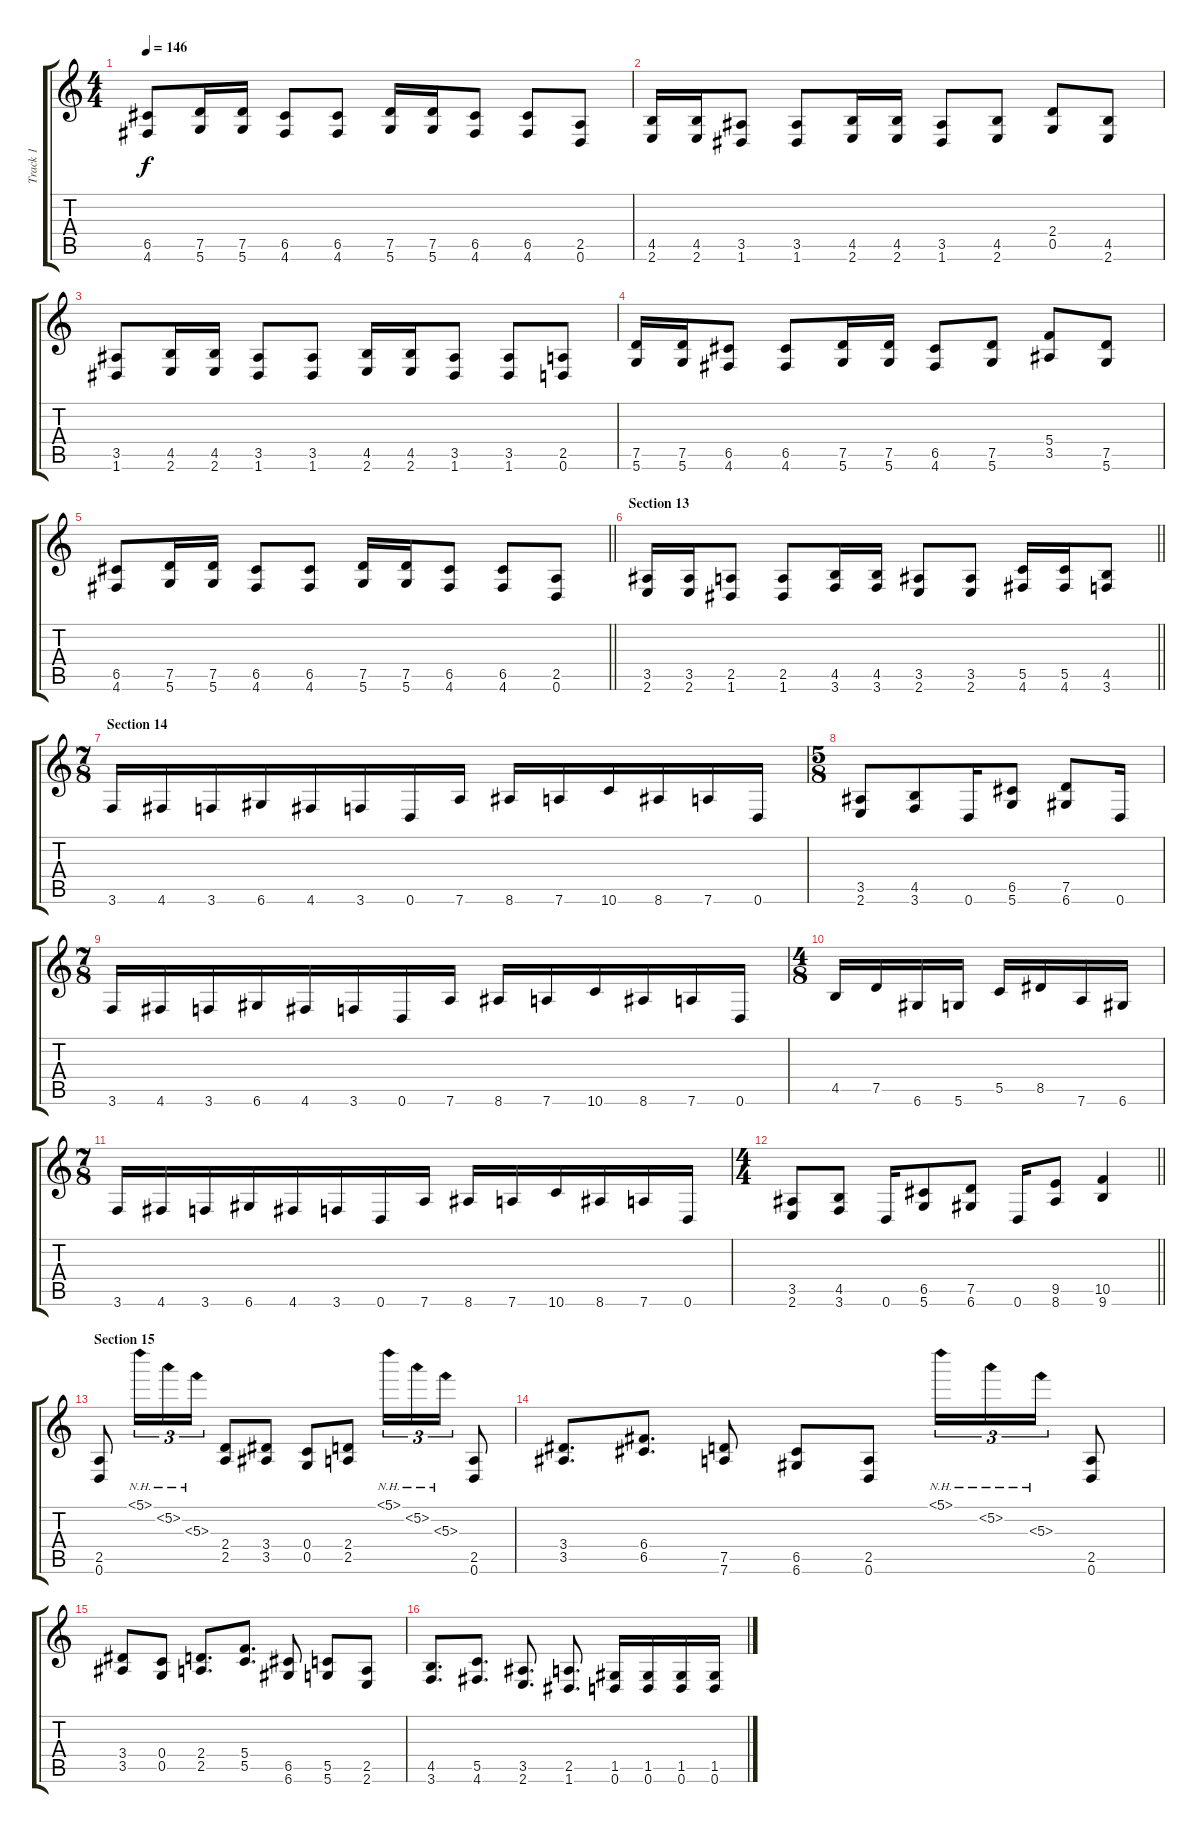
\track ("Track 1" "Track 1") {instrument distortionguitar}
\staff {score tabs}
\tuning (D4 A3 F3 C3 G2 D2) {hide}
\ts (4 4)
\tempo 146
\clef g2
\ks c
(6.5 4.6).8{dy f} (7.5 5.6).16 (7.5 5.6).16 (6.5 4.6).8 (6.5 4.6).8 (7.5 5.6).16 (7.5 5.6).16 (6.5 4.6).8 (6.5 4.6).8 (2.5 0.6).8 |
(4.5 2.6).16 (4.5 2.6).16 (3.5 1.6).8 (3.5 1.6).8 (4.5 2.6).16 (4.5 2.6).16 (3.5 1.6).8 (4.5 2.6).8 (2.4 0.5).8 (4.5 2.6).8 |
(3.5 1.6).8 (4.5 2.6).16 (4.5 2.6).16 (3.5 1.6).8 (3.5 1.6).8 (4.5 2.6).16 (4.5 2.6).16 (3.5 1.6).8 (3.5 1.6).8 (2.5 0.6).8 |
(7.5 5.6).16 (7.5 5.6).16 (6.5 4.6).8 (6.5 4.6).8 (7.5 5.6).16 (7.5 5.6).16 (6.5 4.6).8 (7.5 5.6).8 (5.4 3.5).8 (7.5 5.6).8 |
\barLineRight lightlight
(6.5 4.6).8 (7.5 5.6).16 (7.5 5.6).16 (6.5 4.6).8 (6.5 4.6).8 (7.5 5.6).16 (7.5 5.6).16 (6.5 4.6).8 (6.5 4.6).8 (2.5 0.6).8 |
\section ("" "Section 13")
\barLineRight lightlight
(3.5 2.6).16 (3.5 2.6).16 (2.5 1.6).8 (2.5 1.6).8 (4.5 3.6).16 (4.5 3.6).16 (3.5 2.6).8 (3.5 2.6).8 (5.5 4.6).16 (5.5 4.6).16 (4.5 3.6).8 |
\ts (7 8)
\section ("" "Section 14")
3.6.16 4.6.16 3.6.16 6.6.16 4.6.16 3.6.16 0.6.16 7.6.16 8.6.16 7.6.16 10.6.16 8.6.16 7.6.16 0.6.16 |
\ts (5 8)
(3.5 2.6).8 (4.5 3.6).8 0.6.16 (6.5 5.6).8 (7.5 6.6).8 0.6.16 |
\ts (7 8)
3.6.16 4.6.16 3.6.16 6.6.16 4.6.16 3.6.16 0.6.16 7.6.16 8.6.16 7.6.16 10.6.16 8.6.16 7.6.16 0.6.16 |
\ts (4 8)
4.5.16 7.5.16 6.6.16 5.6.16 5.5.16 8.5.16 7.6.16 6.6.16 |
\ts (7 8)
3.6.16 4.6.16 3.6.16 6.6.16 4.6.16 3.6.16 0.6.16 7.6.16 8.6.16 7.6.16 10.6.16 8.6.16 7.6.16 0.6.16 |
\ts (4 4)
\barLineRight lightlight
(3.5 2.6).8 (4.5 3.6).8 0.6.16 (6.5 5.6).8 (7.5 6.6).8 0.6.16 (9.5 8.6).8 (10.5 9.6).4 |
\section ("" "Section 15")
(2.5 0.6).8 5.1{nh}.16{tu (3 2)} 5.2{nh}.16{tu (3 2)} 5.3{nh}.16{tu (3 2)} (2.4 2.5).8 (3.4 3.5).8 (0.4 0.5).8 (2.4 2.5).8 5.1{nh}.16{tu (3 2)} 5.2{nh}.16{tu (3 2)} 5.3{nh}.16{tu (3 2)} (2.5 0.6).8 |
(3.4 3.5).8{d} (6.4 6.5).8{d} (7.5 7.6).8 (6.5 6.6).8 (2.5 0.6).8 5.1{nh}.16{tu (3 2)} 5.2{nh}.16{tu (3 2)} 5.3{nh}.16{tu (3 2)} (2.5 0.6).8 |
(3.4 3.5).8 (0.4 0.5).8 (2.4 2.5).8{d} (5.4 5.5).8{d} (6.5 6.6).8 (5.5 5.6).8 (2.5 2.6).8 |
(4.5 3.6).8{d} (5.5 4.6).8{d} (3.5 2.6).8{d} (2.5 1.6).8{d} (1.5 0.6).16 (1.5 0.6).16 (1.5 0.6).16 (1.5 0.6).16
